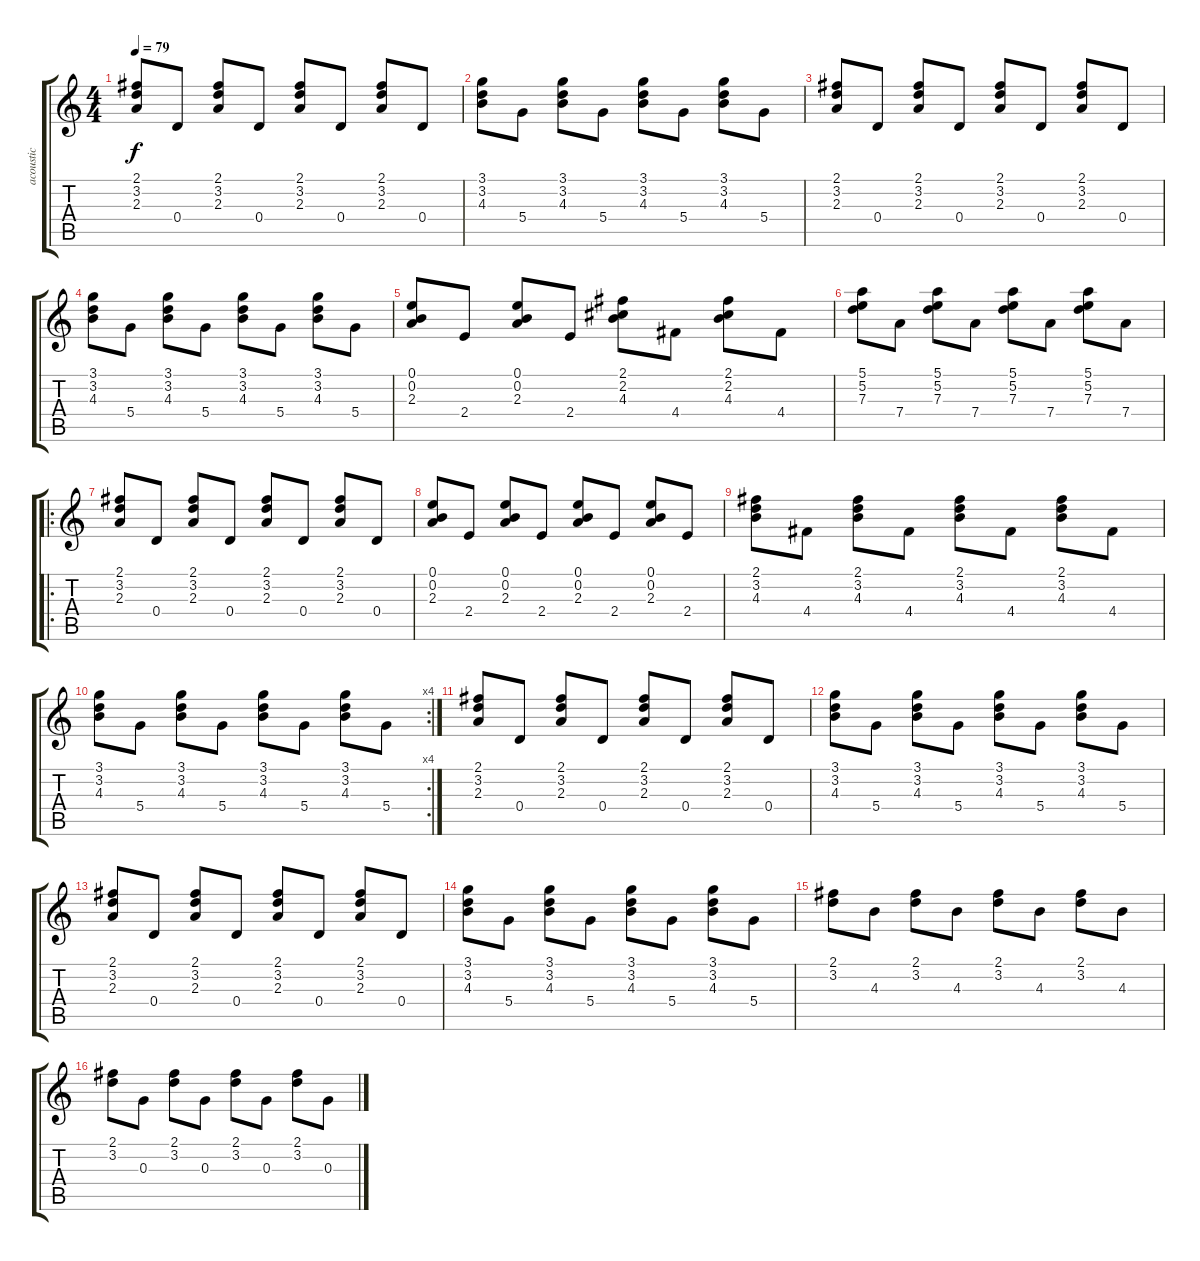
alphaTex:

\track ("acoustic" "acoustic") {instrument acousticguitarsteel}
\staff {score tabs}
\tuning (E4 B3 G3 D3 A2 E2) {hide}
\ts (4 4)
\tempo 79
\clef g2
\ks c
(2.1 3.2 2.3).8{dy f} 0.4.8 (2.1 3.2 2.3).8 0.4.8 (2.1 3.2 2.3).8 0.4.8 (2.1 3.2 2.3).8 0.4.8 |
(3.1 3.2 4.3).8 5.4.8 (3.1 3.2 4.3).8 5.4.8 (3.1 3.2 4.3).8 5.4.8 (3.1 3.2 4.3).8 5.4.8 |
(2.1 3.2 2.3).8 0.4.8 (2.1 3.2 2.3).8 0.4.8 (2.1 3.2 2.3).8 0.4.8 (2.1 3.2 2.3).8 0.4.8 |
(3.1 3.2 4.3).8 5.4.8 (3.1 3.2 4.3).8 5.4.8 (3.1 3.2 4.3).8 5.4.8 (3.1 3.2 4.3).8 5.4.8 |
(0.1 0.2 2.3).8 2.4.8 (0.1 0.2 2.3).8 2.4.8 (2.1 2.2 4.3).8 4.4.8 (2.1 2.2 4.3).8 4.4.8 |
(5.1 5.2 7.3).8 7.4.8 (5.1 5.2 7.3).8 7.4.8 (5.1 5.2 7.3).8 7.4.8 (5.1 5.2 7.3).8 7.4.8 |
\ro
(2.1 3.2 2.3).8 0.4.8 (2.1 3.2 2.3).8 0.4.8 (2.1 3.2 2.3).8 0.4.8 (2.1 3.2 2.3).8 0.4.8 |
(0.1 0.2 2.3).8 2.4.8 (0.1 0.2 2.3).8 2.4.8 (0.1 0.2 2.3).8 2.4.8 (0.1 0.2 2.3).8 2.4.8 |
(2.1 3.2 4.3).8 4.4.8 (2.1 3.2 4.3).8 4.4.8 (2.1 3.2 4.3).8 4.4.8 (2.1 3.2 4.3).8 4.4.8 |
\rc 4
(3.1 3.2 4.3).8 5.4.8 (3.1 3.2 4.3).8 5.4.8 (3.1 3.2 4.3).8 5.4.8 (3.1 3.2 4.3).8 5.4.8 |
(2.1 3.2 2.3).8 0.4.8 (2.1 3.2 2.3).8 0.4.8 (2.1 3.2 2.3).8 0.4.8 (2.1 3.2 2.3).8 0.4.8 |
(3.1 3.2 4.3).8 5.4.8 (3.1 3.2 4.3).8 5.4.8 (3.1 3.2 4.3).8 5.4.8 (3.1 3.2 4.3).8 5.4.8 |
(2.1 3.2 2.3).8 0.4.8 (2.1 3.2 2.3).8 0.4.8 (2.1 3.2 2.3).8 0.4.8 (2.1 3.2 2.3).8 0.4.8 |
(3.1 3.2 4.3).8 5.4.8 (3.1 3.2 4.3).8 5.4.8 (3.1 3.2 4.3).8 5.4.8 (3.1 3.2 4.3).8 5.4.8 |
(2.1 3.2).8 4.3.8 (2.1 3.2).8 4.3.8 (2.1 3.2).8 4.3.8 (2.1 3.2).8 4.3.8 |
(2.1 3.2).8 0.3.8 (2.1 3.2).8 0.3.8 (2.1 3.2).8 0.3.8 (2.1 3.2).8 0.3.8
